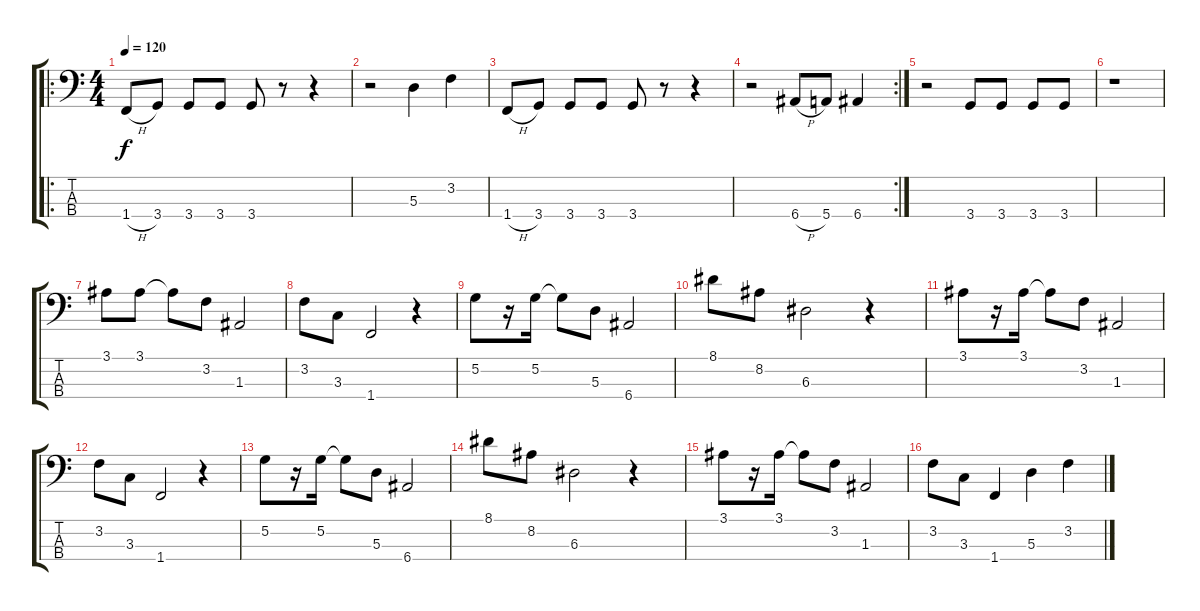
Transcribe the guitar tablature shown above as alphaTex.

\track "" {instrument acousticguitarnylon}
\staff {score tabs}
\tuning (G2 D2 A1 E1) {hide}
\ro
\ts (4 4)
\tempo 120
\clef f4
\ks c
1.4{h}.8{dy f} 3.4.8 3.4.8 3.4.8 3.4.8 r.8 r.4 |
r.2 5.3.4 3.2.4 |
1.4{h}.8 3.4.8 3.4.8 3.4.8 3.4.8 r.8 r.4 |
\rc 2
r.2 6.4{h}.8 5.4.8 6.4.4 |
r.2 3.4.8 3.4.8 3.4.8 3.4.8 |
r.1 |
3.1.8 3.1.8 3.1{t}.8 3.2.8 1.3.2 |
3.2.8 3.3.8 1.4.2 r.4 |
5.2.8 r.16 5.2.16 5.2{t}.8 5.3.8 6.4.2 |
8.1.8 8.2.8 6.3.2 r.4 |
3.1.8 r.16 3.1.16 3.1{t}.8 3.2.8 1.3.2 |
3.2.8 3.3.8 1.4.2 r.4 |
5.2.8 r.16 5.2.16 5.2{t}.8 5.3.8 6.4.2 |
8.1.8 8.2.8 6.3.2 r.4 |
3.1.8 r.16 3.1.16 3.1{t}.8 3.2.8 1.3.2 |
3.2.8 3.3.8 1.4.4 5.3.4 3.2.4
